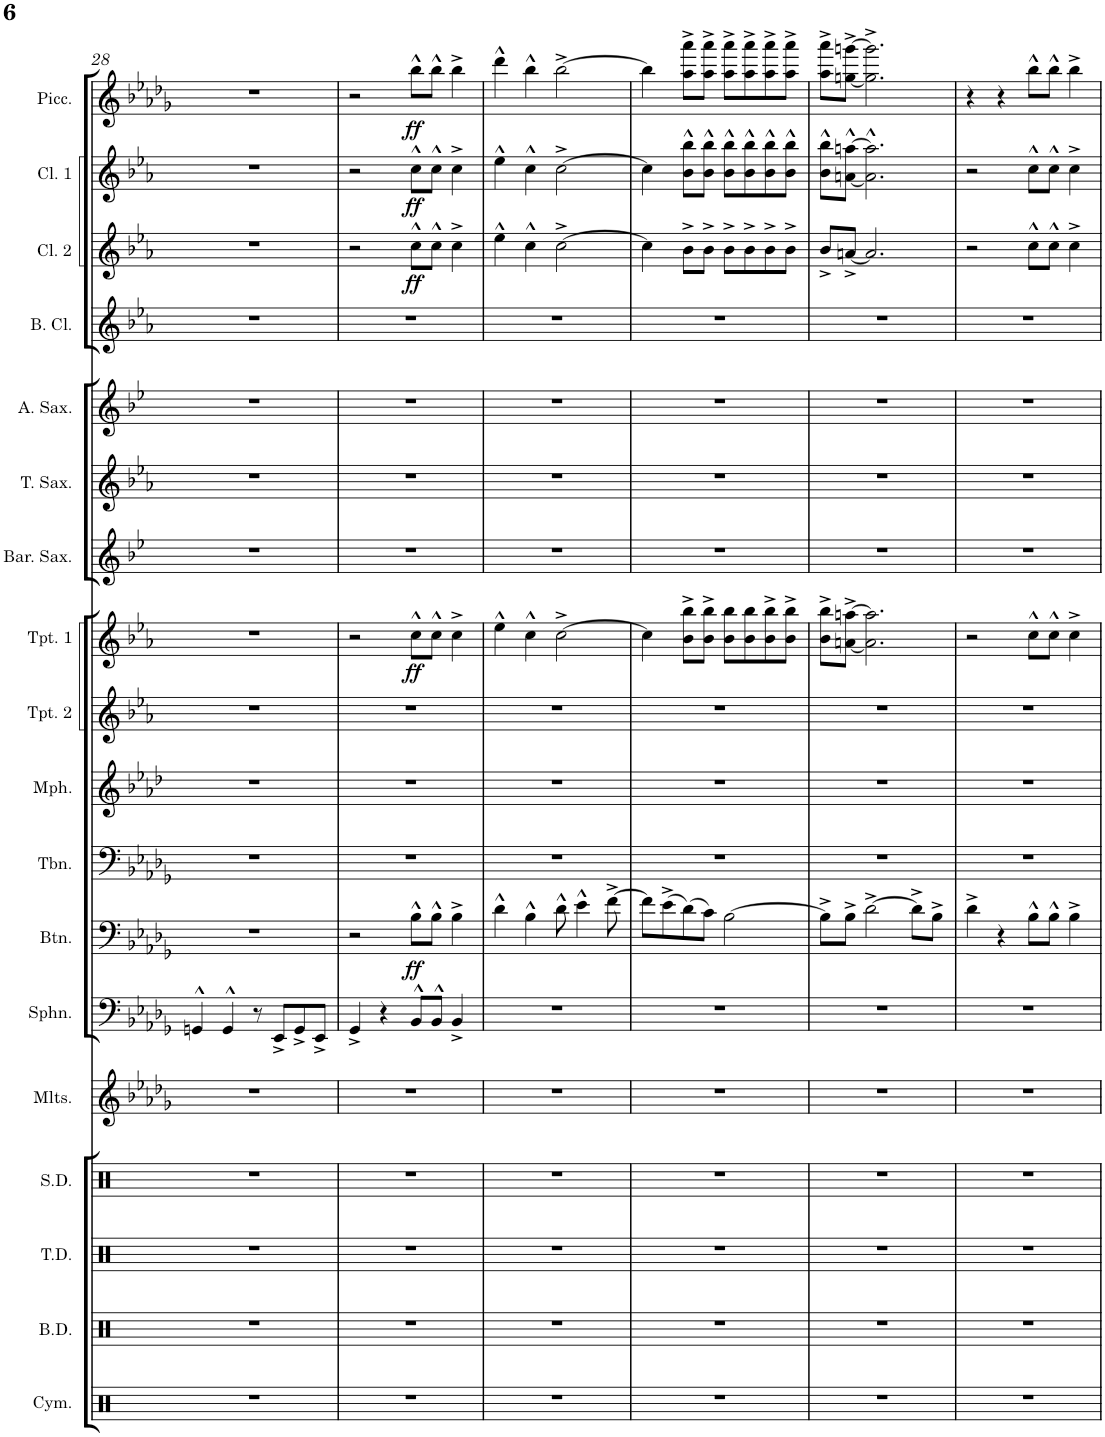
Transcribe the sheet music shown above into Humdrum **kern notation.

**kern	**kern	**kern	**kern	**kern	**kern	**kern	**dynam	**kern	**kern	**kern	**kern	**dynam	**kern	**kern	**kern	**kern	**kern	**dynam	**kern	**dynam	**kern	**dynam
*part18	*part17	*part16	*part15	*part14	*part13	*part12	*part12	*part11	*part10	*part9	*part8	*part8	*part7	*part6	*part5	*part4	*part3	*part3	*part2	*part2	*part1	*part1
*staff18	*staff17	*staff16	*staff15	*staff14	*staff13	*staff12	*staff12	*staff11	*staff10	*staff9	*staff8	*staff8	*staff7	*staff6	*staff5	*staff4	*staff3	*staff3	*staff2	*staff2	*staff1	*staff1
*I"Cymbals	*I"Bass Drums	*I"Tenor Drums	*I"Snare Drum	*I"Mallets	*I"Sousaphone	*I"Baritone	*	*I"Trombone	*I"Mellophone	*I"Trumpet 2	*I"Trumpet 1	*	*I"Baritone Sax	*I"Tenor Sax	*I"Alto Sax	*I"Bass Clarinet	*I"Clarinet 2	*	*I"Clarinet 1	*	*I"Piccolo	*
*I'Cym.	*I'B.D.	*I'T.D.	*I'S.D.	*I'Mlts.	*I'Sphn.	*I'Btn.	*	*I'Tbn.	*I'Mph.	*I'Tpt. 2	*I'Tpt. 1	*	*I'Bar. Sax.	*I'T. Sax.	*I'A. Sax.	*I'B. Cl.	*I'Cl. 2	*	*I'Cl. 1	*	*I'Picc.	*
!!LO:PB:g=z
*clefX	*clefX	*clefX	*clefX	*clefG2	*clefF4	*clefF4	*	*clefF4	*clefG2	*clefG2	*clefG2	*	*clefG2	*clefG2	*clefG2	*clefG2	*clefG2	*	*clefG2	*	*clefG2	*
*	*	*	*	*Trd-7c-12	*	*Trd4c7	*	*	*Trd4c7	*Trd1c2	*Trd1c2	*	*Trd12c21	*Trd8c14	*Trd5c9	*Trd8c14	*Trd1c2	*	*Trd1c2	*	*Trd-7c-12	*
*k[]	*k[]	*k[]	*k[]	*k[b-e-a-d-g-]	*k[b-e-a-d-g-]	*k[b-e-a-d-g-]	*	*k[b-e-a-d-g-]	*k[b-e-a-d-]	*k[b-e-a-]	*k[b-e-a-]	*	*k[b-e-]	*k[b-e-a-]	*k[b-e-]	*k[b-e-a-]	*k[b-e-a-]	*	*k[b-e-a-]	*	*k[b-e-a-d-g-]	*
*M4/4	*M4/4	*M4/4	*M4/4	*M4/4	*M4/4	*M4/4	*	*M4/4	*M4/4	*M4/4	*M4/4	*	*M4/4	*M4/4	*M4/4	*M4/4	*M4/4	*	*M4/4	*	*M4/4	*
=28	=28	=28	=28	=28	=28	=28	=28	=28	=28	=28	=28	=28	=28	=28	=28	=28	=28	=28	=28	=28	=28	=28
1r	1r	1r	1r	1r	4GGn^^/	1r	.	1r	1r	1r	1r	.	1r	1r	1r	1r	1r	.	1r	.	1r	.
.	.	.	.	.	4GG^^/	.	.	.	.	.	.	.	.	.	.	.	.	.	.	.	.	.
.	.	.	.	.	8r	.	.	.	.	.	.	.	.	.	.	.	.	.	.	.	.	.
.	.	.	.	.	8EE-^/L	.	.	.	.	.	.	.	.	.	.	.	.	.	.	.	.	.
.	.	.	.	.	8GG^/	.	.	.	.	.	.	.	.	.	.	.	.	.	.	.	.	.
.	.	.	.	.	8EE-^/J	.	.	.	.	.	.	.	.	.	.	.	.	.	.	.	.	.
=29	=29	=29	=29	=29	=29	=29	=29	=29	=29	=29	=29	=29	=29	=29	=29	=29	=29	=29	=29	=29	=29	=29
1r	1r	1r	1r	1r	4GG-^/	2r	.	1r	1r	1r	2r	.	1r	1r	1r	1r	2r	.	2r	.	2r	.
.	.	.	.	.	4r	.	.	.	.	.	.	.	.	.	.	.	.	.	.	.	.	.
!	!	!	!	!	!	!	!LO:DY:b	!	!	!	!	!LO:DY:b	!	!	!	!	!	!LO:DY:b	!	!LO:DY:b	!	!LO:DY:b
.	.	.	.	.	8BB-^^/L	8B-^^\L	ff	.	.	.	8cc^^\L	ff	.	.	.	.	8cc^^\L	ff	8cc^^\L	ff	8bb-^^\L	ff
.	.	.	.	.	8BB-^^/J	8B-^^\J	.	.	.	.	8cc^^\J	.	.	.	.	.	8cc^^\J	.	8cc^^\J	.	8bb-^^\J	.
.	.	.	.	.	4BB-^/	4B-^\	.	.	.	.	4cc^\	.	.	.	.	.	4cc^\	.	4cc^\	.	4bb-^\	.
=30	=30	=30	=30	=30	=30	=30	=30	=30	=30	=30	=30	=30	=30	=30	=30	=30	=30	=30	=30	=30	=30	=30
1r	1r	1r	1r	1r	1r	4d-^^\	.	1r	1r	1r	4ee-^^\	.	1r	1r	1r	1r	4ee-^^\	.	4ee-^^\	.	4ddd-^^\	.
.	.	.	.	.	.	4B-^^\	.	.	.	.	4cc^^\	.	.	.	.	.	4cc^^\	.	4cc^^\	.	4bb-^^\	.
.	.	.	.	.	.	8d-^^\	.	.	.	.	[2cc^\	.	.	.	.	.	[2cc^\	.	[2cc^\	.	[2bb-^\	.
.	.	.	.	.	.	4e-^^\	.	.	.	.	.	.	.	.	.	.	.	.	.	.	.	.
.	.	.	.	.	.	[8f^\	.	.	.	.	.	.	.	.	.	.	.	.	.	.	.	.
=31	=31	=31	=31	=31	=31	=31	=31	=31	=31	=31	=31	=31	=31	=31	=31	=31	=31	=31	=31	=31	=31	=31
1r	1r	1r	1r	1r	1r	8f\L]	.	1r	1r	1r	4cc\]	.	1r	1r	1r	1r	4cc\]	.	4cc\]	.	4bb-\]	.
.	.	.	.	.	.	(8e-^\	.	.	.	.	.	.	.	.	.	.	.	.	.	.	.	.
.	.	.	.	.	.	(8d-\)	.	.	.	.	8b-\^ 8bb-\^L	.	.	.	.	.	8b-^\L	.	8b-\^^ 8bb-\^^L	.	8aa-\^ 8aaa-\^L	.
.	.	.	.	.	.	8c\J)	.	.	.	.	8b-\^ 8bb-\^J	.	.	.	.	.	8b-^\J	.	8b-\^^ 8bb-\^^J	.	8aa-\^ 8aaa-\^J	.
.	.	.	.	.	.	[2B-\	.	.	.	.	8b-\ 8bb-\L	.	.	.	.	.	8b-^\L	.	8b-\^^ 8bb-\^^L	.	8aa-\^ 8aaa-\^L	.
.	.	.	.	.	.	.	.	.	.	.	8b-\ 8bb-\	.	.	.	.	.	8b-^\	.	8b-\^^ 8bb-\^^	.	8aa-\^ 8aaa-\^	.
.	.	.	.	.	.	.	.	.	.	.	8b-\^ 8bb-\^	.	.	.	.	.	8b-^\	.	8b-\^^ 8bb-\^^	.	8aa-\^ 8aaa-\^	.
.	.	.	.	.	.	.	.	.	.	.	8b-\^ 8bb-\^J	.	.	.	.	.	8b-^\J	.	8b-\^^ 8bb-\^^J	.	8aa-\^ 8aaa-\^J	.
=32	=32	=32	=32	=32	=32	=32	=32	=32	=32	=32	=32	=32	=32	=32	=32	=32	=32	=32	=32	=32	=32	=32
1r	1r	1r	1r	1r	1r	8B-^\L]	.	1r	1r	1r	8b-\^ 8bb-\^L	.	1r	1r	1r	1r	8b-^/L	.	8b-\^^ 8bb-\^^L	.	8aa-\^ 8aaa-\^L	.
.	.	.	.	.	.	8B-^\J	.	.	.	.	[8an\^ [8aan\^J	.	.	.	.	.	[8an^/J	.	[8an\^^ [8aan\^^J	.	[8ggn\^ [8gggn\^J	.
.	.	.	.	.	.	[2d-^\	.	.	.	.	2.a\] 2.aa\]	.	.	.	.	.	2.a/]	.	2.a\]^^ 2.aa\]^^	.	2.gg\]^ 2.ggg\]^	.
.	.	.	.	.	.	8d-^\L]	.	.	.	.	.	.	.	.	.	.	.	.	.	.	.	.
.	.	.	.	.	.	8B-^\J	.	.	.	.	.	.	.	.	.	.	.	.	.	.	.	.
=33	=33	=33	=33	=33	=33	=33	=33	=33	=33	=33	=33	=33	=33	=33	=33	=33	=33	=33	=33	=33	=33	=33
1r	1r	1r	1r	1r	1r	4d-^\	.	1r	1r	1r	2r	.	1r	1r	1r	1r	2r	.	2r	.	4r	.
.	.	.	.	.	.	4r	.	.	.	.	.	.	.	.	.	.	.	.	.	.	4r	.
.	.	.	.	.	.	8B-^^\L	.	.	.	.	8cc^^\L	.	.	.	.	.	8cc^^\L	.	8cc^^\L	.	8bb-^^\L	.
.	.	.	.	.	.	8B-^^\J	.	.	.	.	8cc^^\J	.	.	.	.	.	8cc^^\J	.	8cc^^\J	.	8bb-^^\J	.
.	.	.	.	.	.	4B-^\	.	.	.	.	4cc^\	.	.	.	.	.	4cc^\	.	4cc^\	.	4bb-^\	.
=	=	=	=	=	=	=	=	=	=	=	=	=	=	=	=	=	=	=	=	=	=	=
*-	*-	*-	*-	*-	*-	*-	*-	*-	*-	*-	*-	*-	*-	*-	*-	*-	*-	*-	*-	*-	*-	*-
